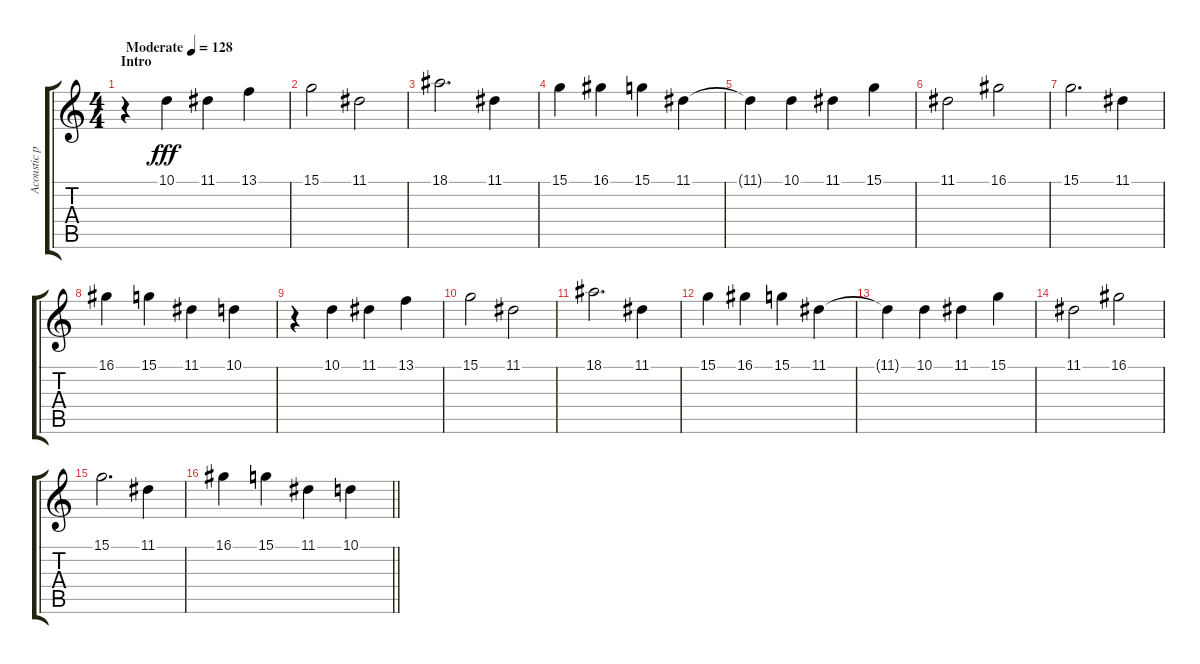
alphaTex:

\track ("Acoustic piano 1" "Acoustic p") {instrument electricgrandpiano}
\staff {score tabs}
\tuning (E4 B3 G3 D3 A2 E2) {hide}
\ts (4 4)
\section ("" "Intro")
\tempo (128 "Moderate")
\clef g2
\ks c
r.4{dy fff instrument electricgrandpiano} 10.1.4 11.1.4 13.1.4 |
15.1.2 11.1.2 |
18.1.2{d} 11.1.4 |
15.1.4 16.1.4 15.1.4 11.1.4 |
11.1{t}.4 10.1.4 11.1.4 15.1.4 |
11.1.2 16.1.2 |
15.1.2{d} 11.1.4 |
16.1.4 15.1.4 11.1.4 10.1.4 |
r.4 10.1.4 11.1.4 13.1.4 |
15.1.2 11.1.2 |
18.1.2{d} 11.1.4 |
15.1.4 16.1.4 15.1.4 11.1.4 |
11.1{t}.4 10.1.4 11.1.4 15.1.4 |
11.1.2 16.1.2 |
15.1.2{d} 11.1.4 |
\barLineRight lightlight
16.1.4 15.1.4 11.1.4 10.1.4
